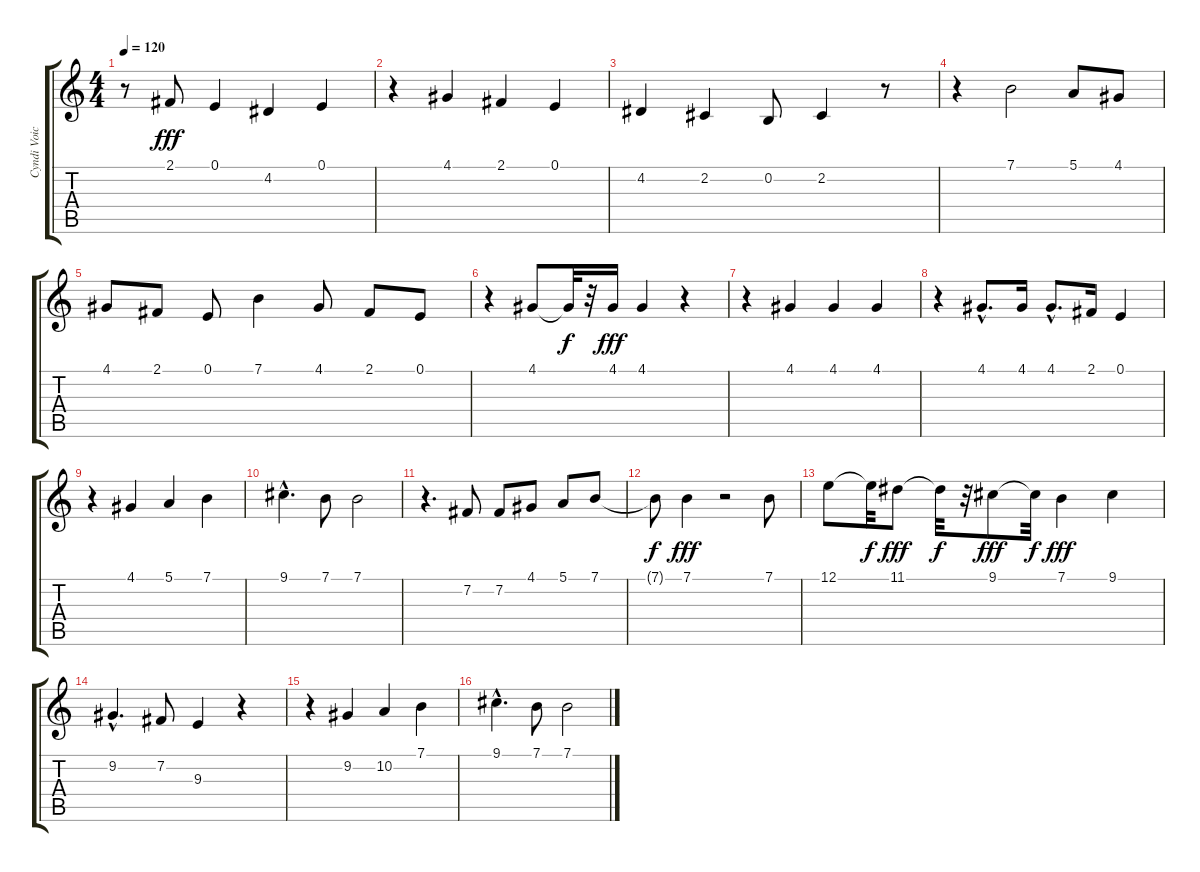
\track ("Cyndi Voice" "Cyndi Voic") {instrument voiceoohs}
\staff {score tabs}
\tuning (E4 B3 G3 D3 A2 E2) {hide}
\ts (4 4)
\tempo 120
\clef g2
\ks c
r.8{dy fff} 2.1.8 0.1.4 4.2.4 0.1.4 |
r.4 4.1.4 2.1.4 0.1.4 |
4.2.4 2.2.4 0.2.8 2.2.4 r.8 |
r.4 7.1.2 5.1.8 4.1.8 |
4.1.8 2.1.8 0.1.8 7.1.4 4.1.8 2.1.8 0.1.8 |
r.4 4.1.8 4.1{t}.32{dy f} r.32 4.1.16{dy fff} 4.1.4 r.4 |
r.4 4.1.4 4.1.4 4.1.4 |
r.4 4.1{hac}.8{d} 4.1.16 4.1{hac}.8{d} 2.1.16 0.1.4 |
r.4 4.1.4 5.1.4 7.1.4 |
9.1{hac}.4{d} 7.1.8 7.1.2 |
r.4{d} 7.2.8 7.2.8 4.1.8 5.1.8 7.1.8 |
7.1{t}.8{dy f} 7.1.4{dy fff} r.2 7.1.8 |
12.1.8 12.1{t}.32{dy f} 11.1.8{dy fff} 11.1{t}.32{dy f} r.32 9.1.8{dy fff} 9.1{t}.32{dy f} 7.1.4{dy fff} 9.1.4 |
9.2{hac}.4{d} 7.2.8 9.3.4 r.4 |
r.4 9.2.4 10.2.4 7.1.4 |
9.1{hac}.4{d} 7.1.8 7.1.2
